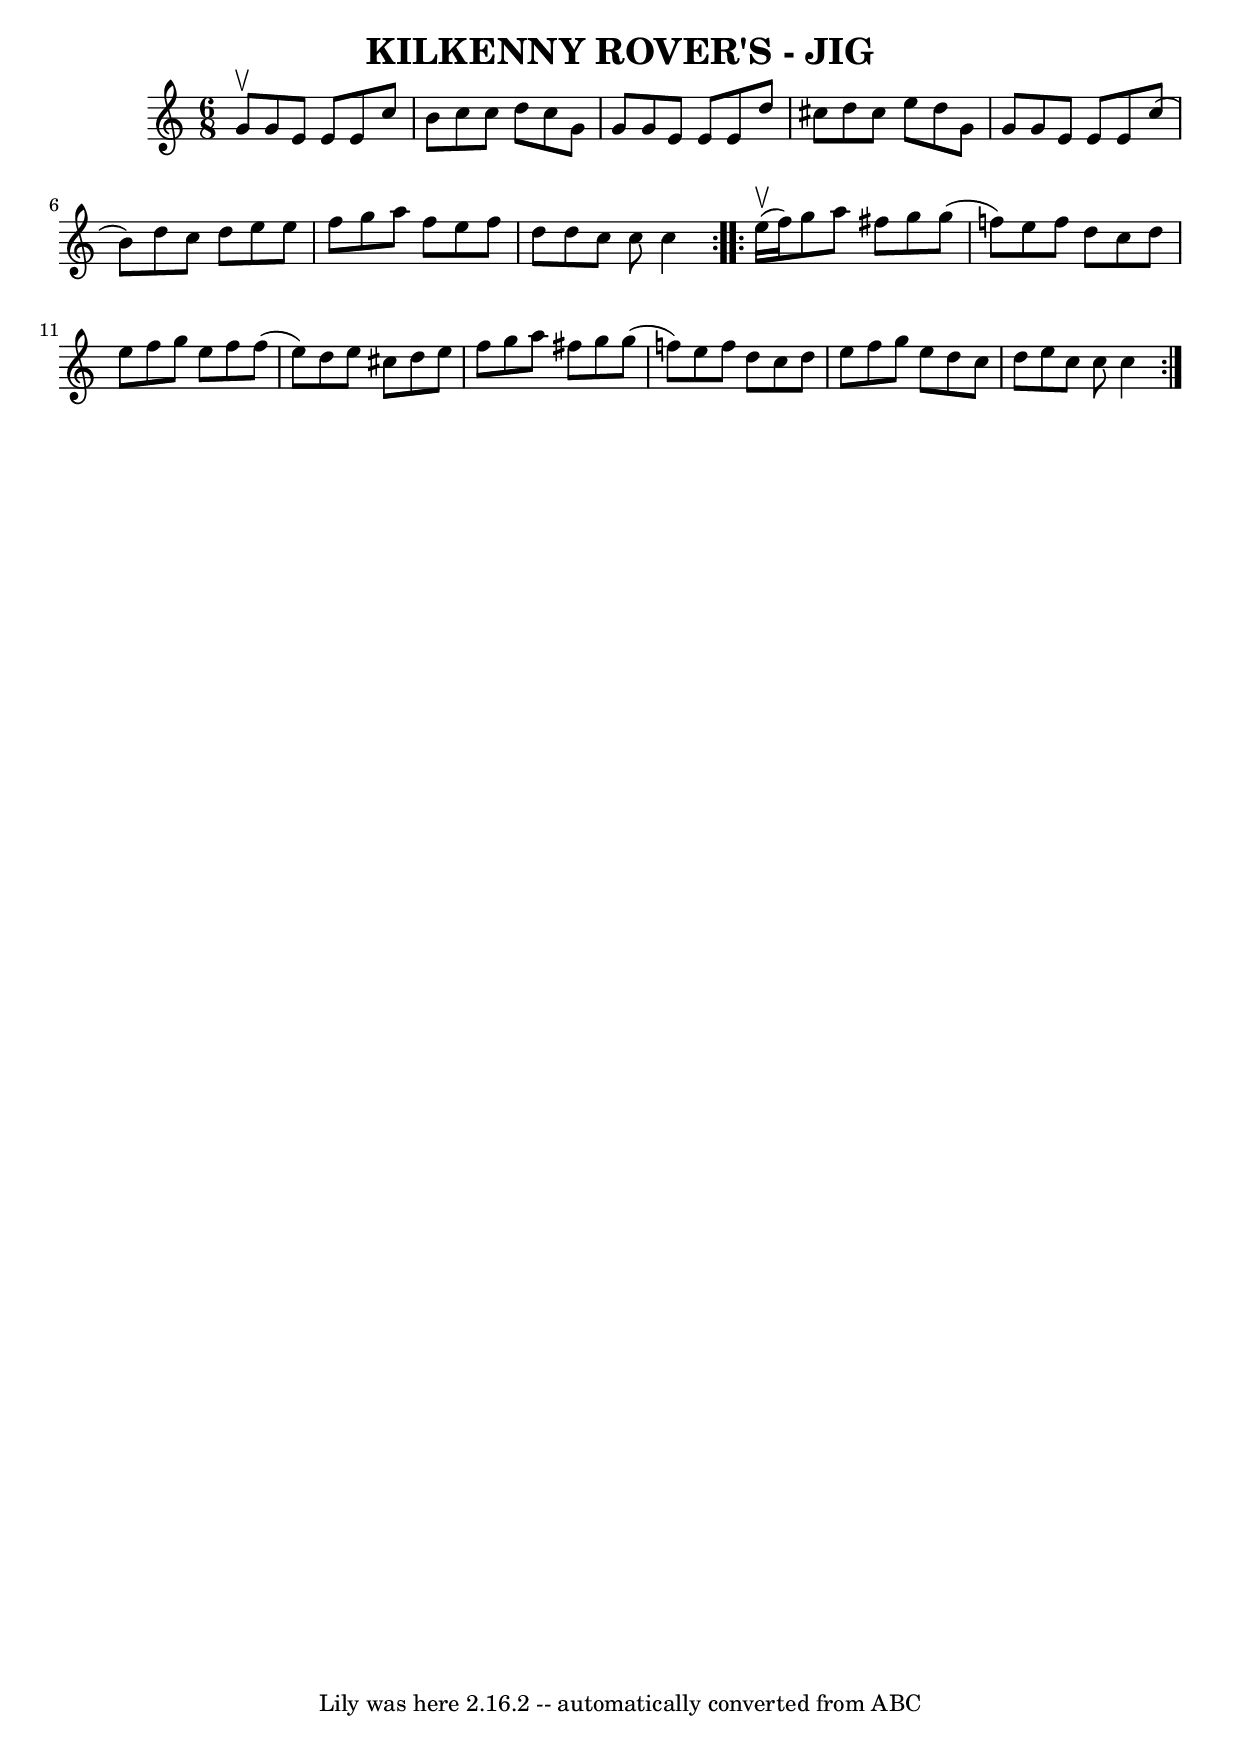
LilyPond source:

\version "2.16.2"
\include "Mammoth.ily"
\header {
  %% book = "Ryan's Mammoth Collection of Fiddle Tunes"
  crossRefNumber = "1"
  footnotes = ""
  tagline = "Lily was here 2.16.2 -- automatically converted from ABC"
  title = "KILKENNY ROVER'S - JIG"

}
voicedefault =  {



  \repeat volta 2 {

    \time 6/8 
    \key c \major
    g'8^\upbow       |
    g'8 e'8 e'8 e'8 
    c''8 b'8    |
    c''8 c''8 d''8 c''8 g'8 g'8    
    |
    g'8 e'8 e'8 e'8 d''8 cis''8    |
    d''8    
    cis''8 e''8 d''8 g'8 g'8        |
    g'8 e'8 e'8 e'8 
    c''8 (b'8)   |
    d''8 c''8 d''8 e''8 e''8 f''8   
    |
    g''8 a''8 f''8 e''8 f''8 d''8    |
    d''8    
    c''8 c''8 c''4    
  }     
  \repeat volta 2 {
    e''16 (^\upbow f''16)  
    |
    g''8 a''8 fis''8 g''8 g''8 (f''!8)   |
    
    e''8 f''8 d''8 c''8 d''8 e''8    |
    f''8 g''8    
    e''8 f''8 f''8 (e''8)   |
    d''8 e''8 cis''8 d''8   
    e''8 f''8        |
    g''8 a''8 fis''8 g''8 g''8 (
    f''!8)   |
    e''8 f''8 d''8 c''8 d''8 e''8    |
    
    f''8 g''8 e''8 d''8 c''8 d''8    |
    e''8 c''8    
    c''8 c''4    
  }   

}

\score{
  <<

    \context Staff="default"
    {
      \voicedefault 
      
    }

  >>
  \layout {
    
  }
  \midi {
  }

}
